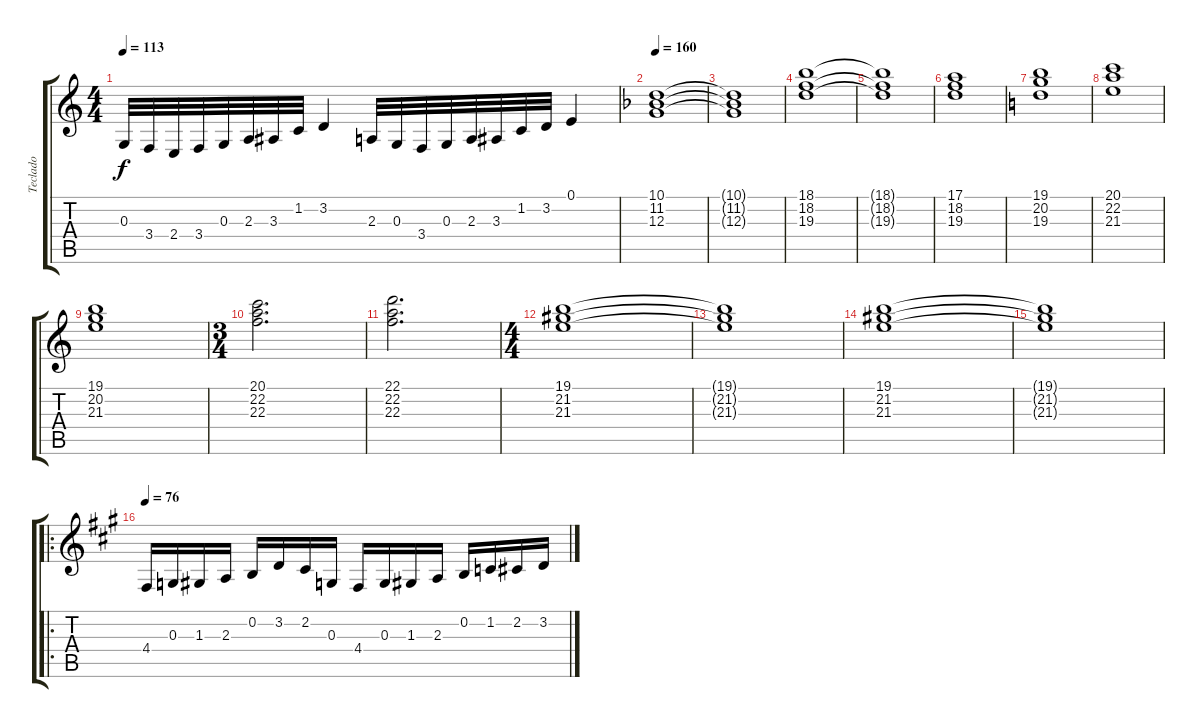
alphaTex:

\track ("Teclado" "Teclado") {instrument lead5charang}
\staff {score tabs}
\tuning (E4 B3 G3 D3 A2 E2) {hide}
\ts (4 4)
\tempo 113
\clef g2
\ks c
0.3.32{dy f} 3.4.32 2.4.32 3.4.32 0.3.32 2.3.32 3.3.32 1.2.32 3.2.4 2.3.32 0.3.32 3.4.32 0.3.32 2.3.32 3.3.32 1.2.32 3.2.32 0.1.4 |
\tempo 160
\ks f
(10.1 11.2 12.3).1 |
(10.1{t} 11.2{t} 12.3{t}).1 |
(18.1 18.2 19.3).1 |
(18.1{t} 18.2{t} 19.3{t}).1 |
(17.1 18.2 19.3).1 |
\ks c
(19.1 20.2 19.3).1 |
(20.1 22.2 21.3).1 |
(19.1 20.2 21.3).1 |
\ts (3 4)
(20.1 22.2 22.3).2{d} |
(22.1 22.2 22.3).2{d} |
\ts (4 4)
(19.1 21.2 21.3).1 |
(19.1{t} 21.2{t} 21.3{t}).1 |
(19.1 21.2 21.3).1 |
(19.1{t} 21.2{t} 21.3{t}).1 |
\ro
\tempo 76
\ks a
4.4.16{instrument lead2sawtooth} 0.3.16 1.3.16 2.3.16 0.2.16 3.2.16 2.2.16 0.3.16 4.4.16 0.3.16 1.3.16 2.3.16 0.2.16 1.2.16 2.2.16 3.2.16
